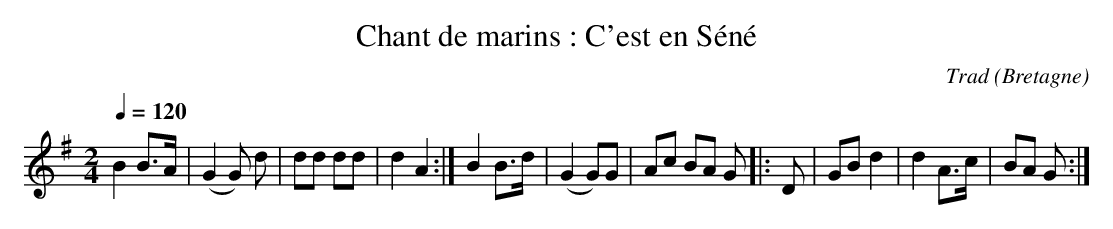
X:1
T:Chant de marins : C'est en Séné
C:Trad
O:Bretagne
M:2/4
L:1/8
Q:1/4=120
K:G
B2 B>A | (G2 G) d | dd dd | d2 A2 :|\
B2 B>d | (G2 G)G | Ac BA G |: D | GB d2| d2 A>c | BA G :|
